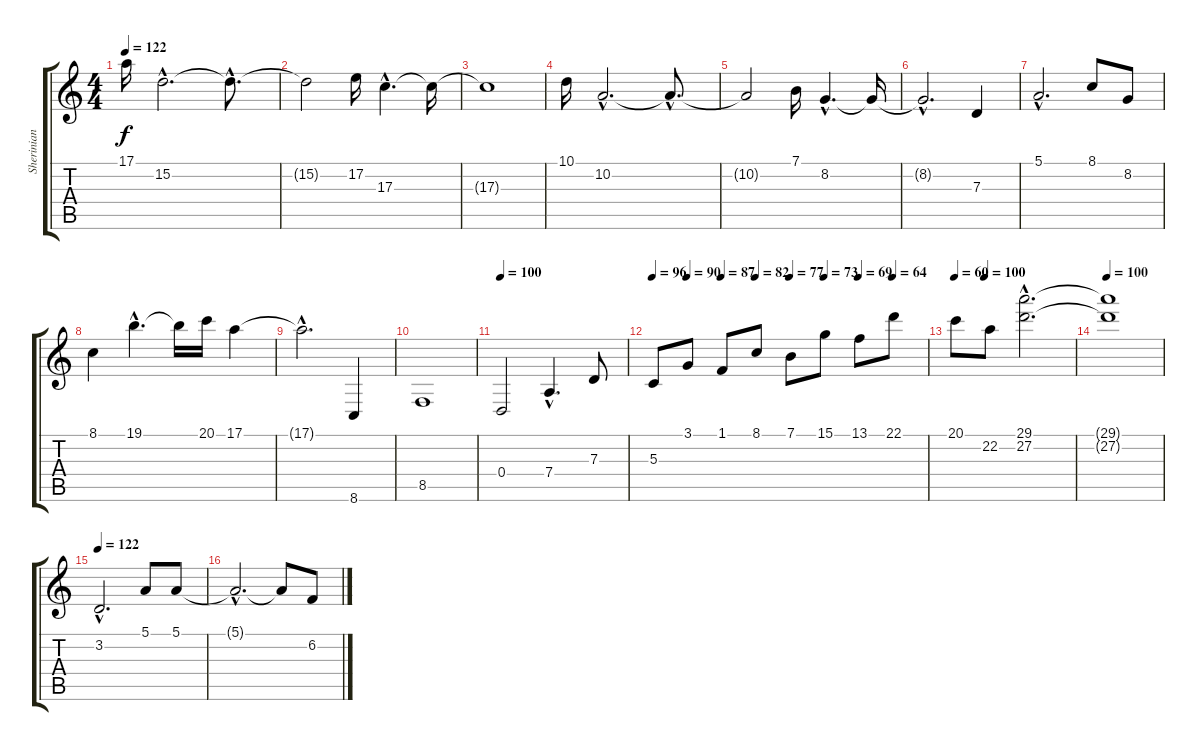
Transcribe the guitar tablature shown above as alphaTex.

\track ("Sherinian Lead" "Sherinian ") {instrument lead1square}
\staff {score tabs}
\tuning (E4 B3 G3 D3 A2 E2) {hide}
\ts (4 4)
\tempo 122
\clef g2
\ks c
17.1.16{dy f} 15.2{hac}.2{d} 15.2{hac t}.8{d} |
15.2{t}.2 17.2.16 17.3{hac}.4{d} 17.3{t}.16 |
17.3{t}.1 |
10.1.16 10.2{hac}.2{d} 10.2{hac t}.8{d} |
10.2{t}.2 7.1.16 8.2{hac}.4{d} 8.2{t}.16 |
8.2{hac t}.2{d} 7.3.4 |
5.1{hac}.2{d} 8.1.8 8.2.8 |
8.1.4 19.1{hac}.4{d} 19.1{t}.16 20.1.16 17.1.4 |
17.1{hac t}.2{d} 8.6.4 |
8.5.1 |
\tempo 100
0.4.2 7.4{hac}.4{d} 7.3.8 |
\tempo 96
\tempo (90 0.125)
\tempo (87 0.25)
\tempo (82 0.375)
\tempo (77 0.5)
\tempo (73 0.625)
\tempo (69 0.75)
\tempo (64 0.875)
5.3.8 3.1.8 1.1.8 8.1.8 7.1.8 15.1.8 13.1.8 22.1.8 |
\tempo 60
\tempo (100 0.25)
20.1.8 22.2.8 (29.1{hac} 27.2{hac}).2{d} |
\tempo 100
(29.1{t} 27.2{t}).1 |
\tempo 122
3.2{hac}.2{d} 5.1.8 5.1.8 |
5.1{hac t}.2{d} 5.1{t}.8 6.2.8
